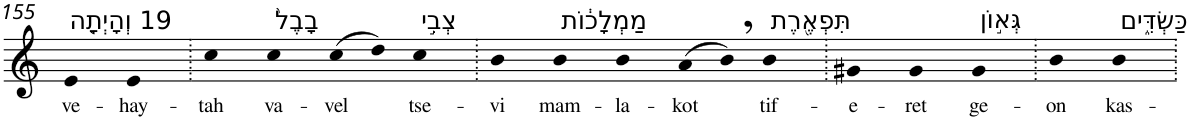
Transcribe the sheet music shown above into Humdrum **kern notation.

**kern	**text
*part1	*part1
*staff1	*staff1
*I"Piano	*
*I'Pno	*
!!LO:PB:g=z
*clefG2	*
*k[]	*
=155	=155
!LO:TX:a:t=19 וְהָיְתָ֤ה	!
!	!LO:LY:b
4e	ve-
!	!LO:LY:b
4e	-hay-
=156.	=156.
!	!LO:LY:b
4cc	-tah
!LO:TX:a:t=בָבֶל֙	!
!	!LO:LY:b
4cc	va-
!	!LO:LY:b
(8cc	-vel
8dd)	.
!LO:TX:a:t=צְבִ֣י	!
!	!LO:LY:b
4cc	tse-
=157.	=157.
!	!LO:LY:b
4b	-vi
!LO:TX:a:t=מַמְלָכ֔וֹת	!
!	!LO:LY:b
4b	mam-
!	!LO:LY:b
4b	-la-
!	!LO:LY:b
(8a	-kot
8b,)	.
!LO:TX:a:t=תִּפְאֶ֖רֶת	!
!	!LO:LY:b
4b	tif-
=158.	=158.
!	!LO:LY:b
4g#X	-e-
!	!LO:LY:b
4g#	-ret
!LO:TX:a:t=גְּא֣וֹן	!
!	!LO:LY:b
4g#	ge-
=159.	=159.
!	!LO:LY:b
4b	-on
!LO:TX:a:t=כַּשְׂדִּ֑ים	!
!	!LO:LY:b
4b	kas-
=.	=.
*-	*-
